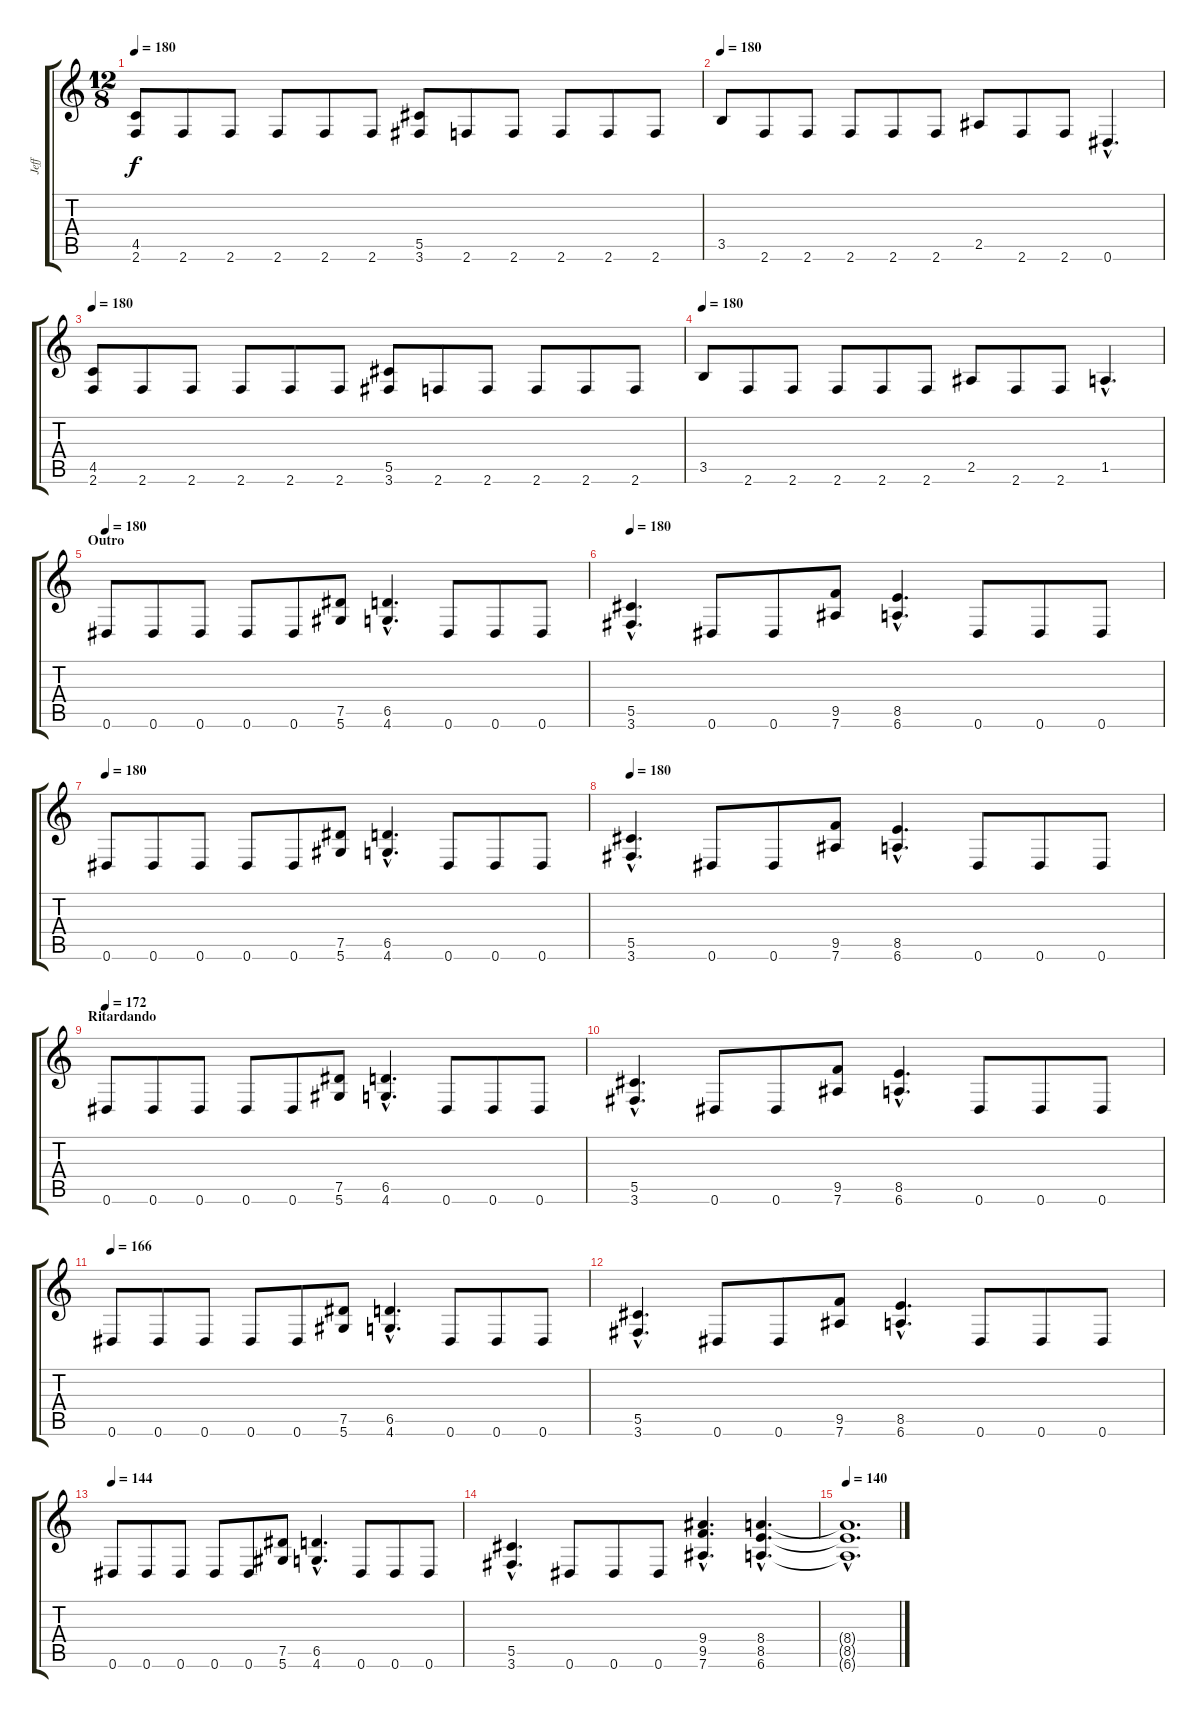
\track ("Jeff" "Jeff") {instrument distortionguitar}
\staff {score tabs}
\tuning (Eb4 Bb3 Gb3 Db3 Ab2 Eb2) {hide}
\ts (12 8)
\tempo 180
\clef g2
\ks c
(4.5 2.6).8{dy f} 2.6.8 2.6.8 2.6.8 2.6.8 2.6.8 (5.5 3.6).8 2.6.8 2.6.8 2.6.8 2.6.8 2.6.8 |
\tempo 180
3.5.8 2.6.8 2.6.8 2.6.8 2.6.8 2.6.8 2.5.8 2.6.8 2.6.8 0.6{hac}.4{d} |
\tempo 180
(4.5 2.6).8 2.6.8 2.6.8 2.6.8 2.6.8 2.6.8 (5.5 3.6).8 2.6.8 2.6.8 2.6.8 2.6.8 2.6.8 |
\tempo 180
3.5.8 2.6.8 2.6.8 2.6.8 2.6.8 2.6.8 2.5.8 2.6.8 2.6.8 1.5{hac}.4{d} |
\section ("" "Outro")
\tempo 180
0.6.8 0.6.8 0.6.8 0.6.8 0.6.8 (7.5 5.6).8 (6.5{hac} 4.6{hac}).4{d} 0.6.8 0.6.8 0.6.8 |
\tempo 180
(5.5{hac} 3.6{hac}).4{d} 0.6.8 0.6.8 (9.5 7.6).8 (8.5{hac} 6.6{hac}).4{d} 0.6.8 0.6.8 0.6.8 |
\tempo 180
0.6.8 0.6.8 0.6.8 0.6.8 0.6.8 (7.5 5.6).8 (6.5{hac} 4.6{hac}).4{d} 0.6.8 0.6.8 0.6.8 |
\tempo 180
(5.5{hac} 3.6{hac}).4{d} 0.6.8 0.6.8 (9.5 7.6).8 (8.5{hac} 6.6{hac}).4{d} 0.6.8 0.6.8 0.6.8 |
\section ("" "Ritardando")
\tempo 172
0.6.8 0.6.8 0.6.8 0.6.8 0.6.8 (7.5 5.6).8 (6.5{hac} 4.6{hac}).4{d} 0.6.8 0.6.8 0.6.8 |
(5.5{hac} 3.6{hac}).4{d} 0.6.8 0.6.8 (9.5 7.6).8 (8.5{hac} 6.6{hac}).4{d} 0.6.8 0.6.8 0.6.8 |
\tempo 166
0.6.8 0.6.8 0.6.8 0.6.8 0.6.8 (7.5 5.6).8 (6.5{hac} 4.6{hac}).4{d} 0.6.8 0.6.8 0.6.8 |
(5.5{hac} 3.6{hac}).4{d} 0.6.8 0.6.8 (9.5 7.6).8 (8.5{hac} 6.6{hac}).4{d} 0.6.8 0.6.8 0.6.8 |
\tempo 144
0.6.8 0.6.8 0.6.8 0.6.8 0.6.8 (7.5 5.6).8 (6.5{hac} 4.6{hac}).4{d} 0.6.8 0.6.8 0.6.8 |
(5.5{hac} 3.6{hac}).4{d} 0.6.8 0.6.8 0.6.8 (9.4{hac} 9.5{hac} 7.6{hac}).4{d} (8.4{hac} 8.5{hac} 6.6{hac}).4{d} |
\tempo 140
(8.4{hac t} 8.5{hac t} 6.6{hac t}).1{d}
